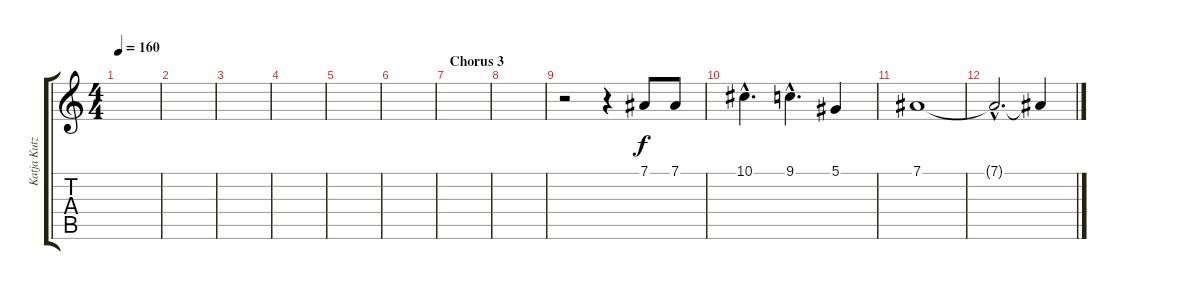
\track ("Katja Kutz - Backing vocals" "Katja Kutz") {instrument violin}
\staff {score tabs}
\tuning (Eb4 Bb3 Gb3 Db3 Ab2 Eb2) {hide}
\ts (4 4)
\tempo 160
\clef g2
\ks c
|
|
|
|
|
|
\section ("" "Chorus 3")
|
|
r.2 r.4 7.1.8 7.1.8 |
10.1{hac}.4{d} 9.1{hac}.4{d} 5.1.4 |
7.1.1 |
7.1{hac t}.2{d} 7.1{t}.4
